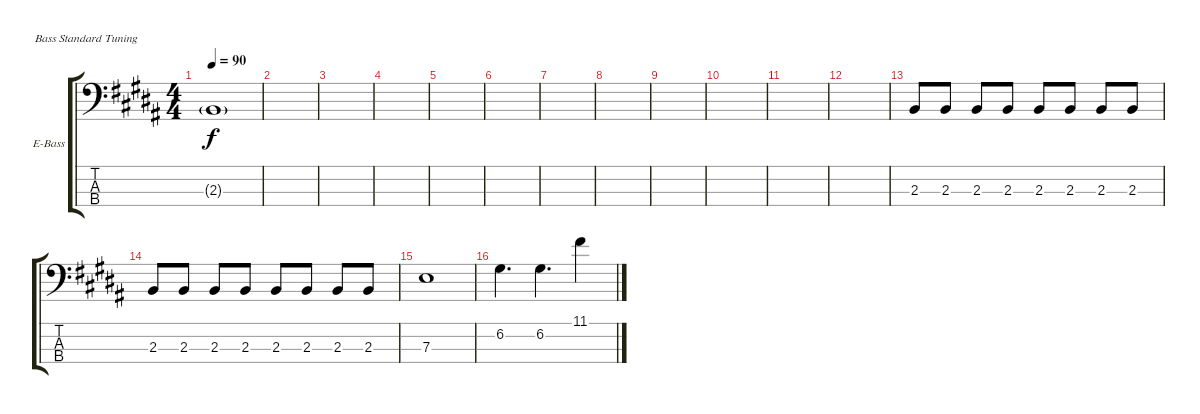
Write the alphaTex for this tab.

\defaultSystemsLayout 4
\bracketExtendMode groupsimilarinstruments
\firstSystemTrackNameOrientation horizontal
\otherSystemsTrackNameOrientation horizontal
\track ("Electric Bass" "E-Bass") {instrument electricbassfinger}
\staff {score tabs}
\tuning (G2 D2 A1 E1)
\ts (4 4)
\tempo 90
\clef f4
\ks b
2.3{g}.1{dy f} |
|
|
|
|
|
|
|
|
|
|
|
2.3.8 2.3.8 2.3.8 2.3.8 2.3.8 2.3.8 2.3.8 2.3.8 |
2.3.8 2.3.8 2.3.8 2.3.8 2.3.8 2.3.8 2.3.8 2.3.8 |
7.3.1 |
6.2.4{d} 6.2.4{d} 11.1.4
